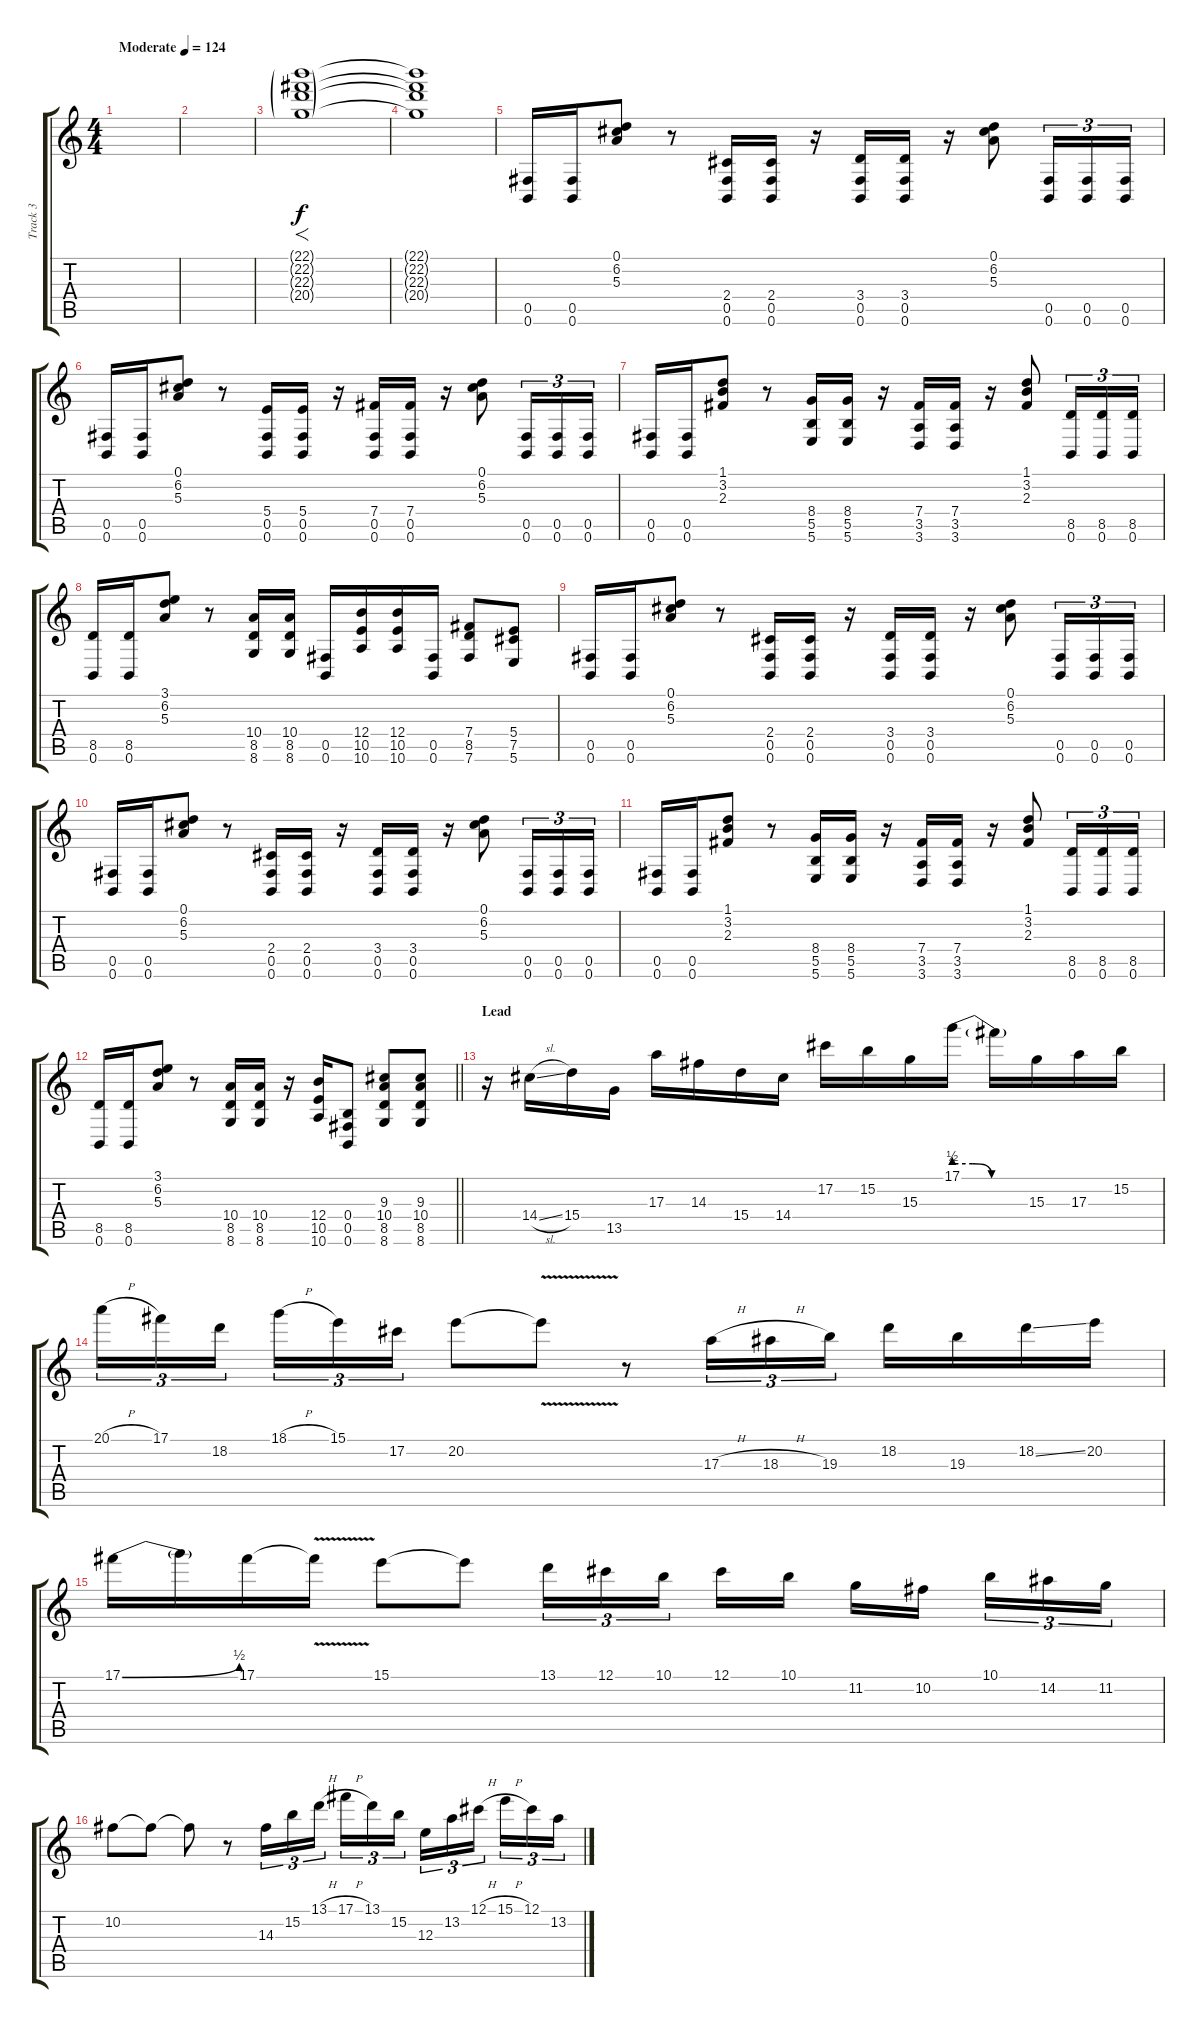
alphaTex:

\track ("Track 3" "Track 3") {instrument distortionguitar}
\staff {score tabs}
\tuning (Db4 Ab3 E3 B2 Gb2 B1) {hide}
\ts (4 4)
\tempo (124 "Moderate")
\clef g2
\ks c
|
|
(22.1{g} 22.2{g} 22.3{g} 20.4{g}).1{f} |
(22.1{t} 22.2{t} 22.3{t} 20.4{t}).1{dy f} |
(0.5 0.6).16 (0.5 0.6).16 (0.1 6.2 5.3).8 r.8 (2.4 0.5 0.6).16 (2.4 0.5 0.6).16 r.16 (3.4 0.5 0.6).16 (3.4 0.5 0.6).16 r.16 (0.1 6.2 5.3).8 (0.5 0.6).16{tu (3 2)} (0.5 0.6).16{tu (3 2)} (0.5 0.6).16{tu (3 2)} |
(0.5 0.6).16 (0.5 0.6).16 (0.1 6.2 5.3).8 r.8 (5.4 0.5 0.6).16 (5.4 0.5 0.6).16 r.16 (7.4 0.5 0.6).16 (7.4 0.5 0.6).16 r.16 (0.1 6.2 5.3).8 (0.5 0.6).16{tu (3 2)} (0.5 0.6).16{tu (3 2)} (0.5 0.6).16{tu (3 2)} |
(0.5 0.6).16 (0.5 0.6).16 (1.1 3.2 2.3).8 r.8 (8.4 5.5 5.6).16 (8.4 5.5 5.6).16 r.16 (7.4 3.5 3.6).16 (7.4 3.5 3.6).16 r.16 (1.1 3.2 2.3).8 (8.5 0.6).16{tu (3 2)} (8.5 0.6).16{tu (3 2)} (8.5 0.6).16{tu (3 2)} |
(8.5 0.6).16 (8.5 0.6).16 (3.1 6.2 5.3).8 r.8 (10.4 8.5 8.6).16 (10.4 8.5 8.6).16 (0.5 0.6).16 (12.4 10.5 10.6).16 (12.4 10.5 10.6).16 (0.5 0.6).16 (7.4 8.5 7.6).8 (5.4 7.5 5.6).8 |
(0.5 0.6).16 (0.5 0.6).16 (0.1 6.2 5.3).8 r.8 (2.4 0.5 0.6).16 (2.4 0.5 0.6).16 r.16 (3.4 0.5 0.6).16 (3.4 0.5 0.6).16 r.16 (0.1 6.2 5.3).8 (0.5 0.6).16{tu (3 2)} (0.5 0.6).16{tu (3 2)} (0.5 0.6).16{tu (3 2)} |
(0.5 0.6).16 (0.5 0.6).16 (0.1 6.2 5.3).8 r.8 (2.4 0.5 0.6).16 (2.4 0.5 0.6).16 r.16 (3.4 0.5 0.6).16 (3.4 0.5 0.6).16 r.16 (0.1 6.2 5.3).8 (0.5 0.6).16{tu (3 2)} (0.5 0.6).16{tu (3 2)} (0.5 0.6).16{tu (3 2)} |
(0.5 0.6).16 (0.5 0.6).16 (1.1 3.2 2.3).8 r.8 (8.4 5.5 5.6).16 (8.4 5.5 5.6).16 r.16 (7.4 3.5 3.6).16 (7.4 3.5 3.6).16 r.16 (1.1 3.2 2.3).8 (8.5 0.6).16{tu (3 2)} (8.5 0.6).16{tu (3 2)} (8.5 0.6).16{tu (3 2)} |
\barLineRight lightlight
(8.5 0.6).16 (8.5 0.6).16 (3.1 6.2 5.3).8 r.8 (10.4 8.5 8.6).16 (10.4 8.5 8.6).16 r.16 (12.4 10.5 10.6).16 (0.4 0.5 0.6).8 (9.3 10.4 8.5 8.6).8 (9.3 10.4 8.5 8.6).8 |
\section ("" "Lead")
r.16 14.4{sl}.16 15.4.16 13.5.16 17.3.16 14.3.16 15.4.16 14.4.16 17.2.16 15.2.16 15.3.16 17.1{be (custom 0 2 15 2 30 0 60 0)}.16 17.1{t}.16 15.3.16 17.3.16 15.2.16 |
20.1{h}.16{tu (3 2)} 17.1.16{tu (3 2)} 18.2.16{tu (3 2) beam splitsecondary} 18.1{h}.16{tu (3 2)} 15.1.16{tu (3 2)} 17.2.16{tu (3 2)} 20.2.8 20.2{v t}.8 r.8 17.3{h}.16{tu (3 2)} 18.3{h}.16{tu (3 2)} 19.3.16{tu (3 2)} 18.2.16 19.3.16 18.2{ss}.16 20.2.16 |
17.1{be (bend 0 0 60 2)}.16 17.1{t}.16 17.1.16 17.1{v t}.16 15.1.8 15.1{t}.8 13.1.16{tu (3 2)} 12.1.16{tu (3 2)} 10.1.16{tu (3 2) beam splitsecondary} 12.1.16 10.1.16 11.2.16 10.2.16{beam splitsecondary} 10.1.16{tu (3 2)} 14.2.16{tu (3 2)} 11.2.16{tu (3 2)} |
10.2.8 10.2{t}.8 10.2{t}.8 r.8 14.3.16{tu (3 2)} 15.2.16{tu (3 2)} 13.1{h}.16{tu (3 2) beam splitsecondary} 17.1{h}.16{tu (3 2)} 13.1.16{tu (3 2)} 15.2.16{tu (3 2)} 12.3.16{tu (3 2)} 13.2.16{tu (3 2)} 12.1{h}.16{tu (3 2) beam splitsecondary} 15.1{h}.16{tu (3 2)} 12.1.16{tu (3 2)} 13.2.16{tu (3 2)}
